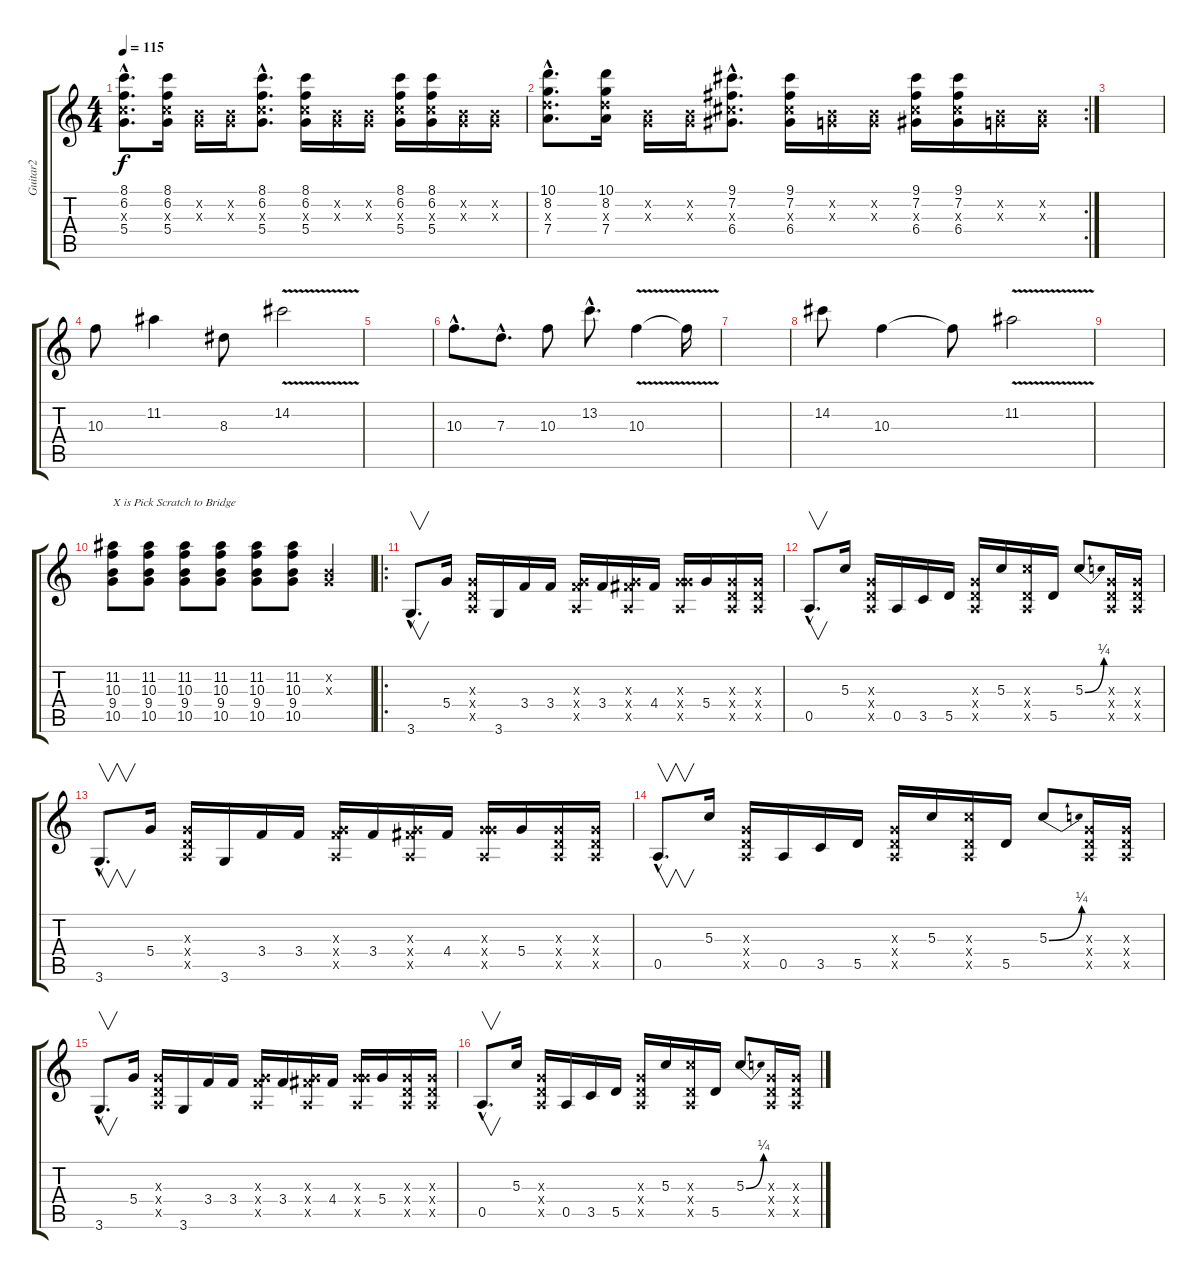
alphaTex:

\track ("Guitar2" "Guitar2") {instrument overdrivenguitar}
\staff {score tabs}
\tuning (E4 B3 G3 D3 A2 E2) {hide}
\ts (4 4)
\tempo 115
\clef g2
\ks c
(8.1{hac} 6.2{hac} 5.3{hac x} 5.4{hac}).8{d dy f} (8.1 6.2 5.3{x} 5.4).16 (0.2{x} 0.3{x}).16 (0.2{x} 0.3{x}).16 (8.1{hac} 6.2{hac} 5.3{hac x} 5.4{hac}).8{d} (8.1 6.2 5.3{x} 5.4).16 (0.2{x} 0.3{x}).16 (0.2{x} 0.3{x}).16 (8.1 6.2 5.3{x} 5.4).16 (8.1 6.2 5.3{x} 5.4).16 (0.2{x} 0.3{x}).16 (0.2{x} 0.3{x}).16 |
\rc 2
(10.1{hac} 8.2{hac} 7.3{hac x} 7.4{hac}).8{d} (10.1 8.2 7.3{x} 7.4).16 (0.2{x} 0.3{x}).16 (0.2{x} 0.3{x}).16 (9.1{hac} 7.2{hac} 6.3{hac x} 6.4{hac}).8{d} (9.1 7.2 6.3{x} 6.4).16 (0.2{x} 0.3{x}).16 (0.2{x} 0.3{x}).16 (9.1 7.2 6.3{x} 6.4).16 (9.1 7.2 6.3{x} 6.4).16 (0.2{x} 0.3{x}).16 (0.2{x} 0.3{x}).16 |
|
10.3.8 11.2.4 8.3.8 14.2{v}.2 |
|
10.3{hac}.8{d} 7.3{hac}.8{d} 10.3.8 13.2{hac}.8{d} 10.3{v}.4 10.3{t}.16 |
|
14.2.8 10.3.4 10.3{t}.8 11.2{v}.2 |
|
(11.2 10.3 9.4 10.5).8{txt "X is Pick Scratch to Bridge"} (11.2 10.3 9.4 10.5).8 (11.2 10.3 9.4 10.5).8 (11.2 10.3 9.4 10.5).8 (11.2 10.3 9.4 10.5).8 (11.2 10.3 9.4 10.5).8 (0.2{x} 0.3{x}).4 |
\ro
3.6{hac}.8{v d} 5.4.16 (0.3{x} 0.4{x} 0.5{x}).16 3.6.16 3.4.16 3.4.16 (0.3{x} 3.4{x} 0.5{x}).16 3.4.16 (0.3{x} 4.4{x} 0.5{x}).16 4.4.16 (0.3{x} 5.4{x} 0.5{x}).16 5.4.16 (0.3{x} 0.4{x} 0.5{x}).16 (0.3{x} 0.4{x} 0.5{x}).16 |
0.5{hac}.8{v d} 5.3.16 (0.3{x} 0.4{x} 0.5{x}).16 0.5.16 3.5.16 5.5.16 (0.3{x} 0.4{x} 0.5{x}).16 5.3.16 (5.3{x} 0.4{x} 0.5{x}).16 5.5.16 5.3{be (bend 0 0 60 1)}.8 (0.3{x} 0.4{x} 0.5{x}).16 (0.3{x} 0.4{x} 0.5{x}).16 |
3.6{hac}.8{v d} 5.4.16 (0.3{x} 0.4{x} 0.5{x}).16 3.6.16 3.4.16 3.4.16 (0.3{x} 3.4{x} 0.5{x}).16 3.4.16 (0.3{x} 4.4{x} 0.5{x}).16 4.4.16 (0.3{x} 5.4{x} 0.5{x}).16 5.4.16 (0.3{x} 0.4{x} 0.5{x}).16 (0.3{x} 0.4{x} 0.5{x}).16 |
0.5{hac}.8{v d} 5.3.16 (0.3{x} 0.4{x} 0.5{x}).16 0.5.16 3.5.16 5.5.16 (0.3{x} 0.4{x} 0.5{x}).16 5.3.16 (5.3{x} 0.4{x} 0.5{x}).16 5.5.16 5.3{be (bend 0 0 60 1)}.8 (0.3{x} 0.4{x} 0.5{x}).16 (0.3{x} 0.4{x} 0.5{x}).16 |
3.6{hac}.8{v d} 5.4.16 (0.3{x} 0.4{x} 0.5{x}).16 3.6.16 3.4.16 3.4.16 (0.3{x} 3.4{x} 0.5{x}).16 3.4.16 (0.3{x} 4.4{x} 0.5{x}).16 4.4.16 (0.3{x} 5.4{x} 0.5{x}).16 5.4.16 (0.3{x} 0.4{x} 0.5{x}).16 (0.3{x} 0.4{x} 0.5{x}).16 |
0.5{hac}.8{v d} 5.3.16 (0.3{x} 0.4{x} 0.5{x}).16 0.5.16 3.5.16 5.5.16 (0.3{x} 0.4{x} 0.5{x}).16 5.3.16 (5.3{x} 0.4{x} 0.5{x}).16 5.5.16 5.3{be (bend 0 0 60 1)}.8 (0.3{x} 0.4{x} 0.5{x}).16 (0.3{x} 0.4{x} 0.5{x}).16
